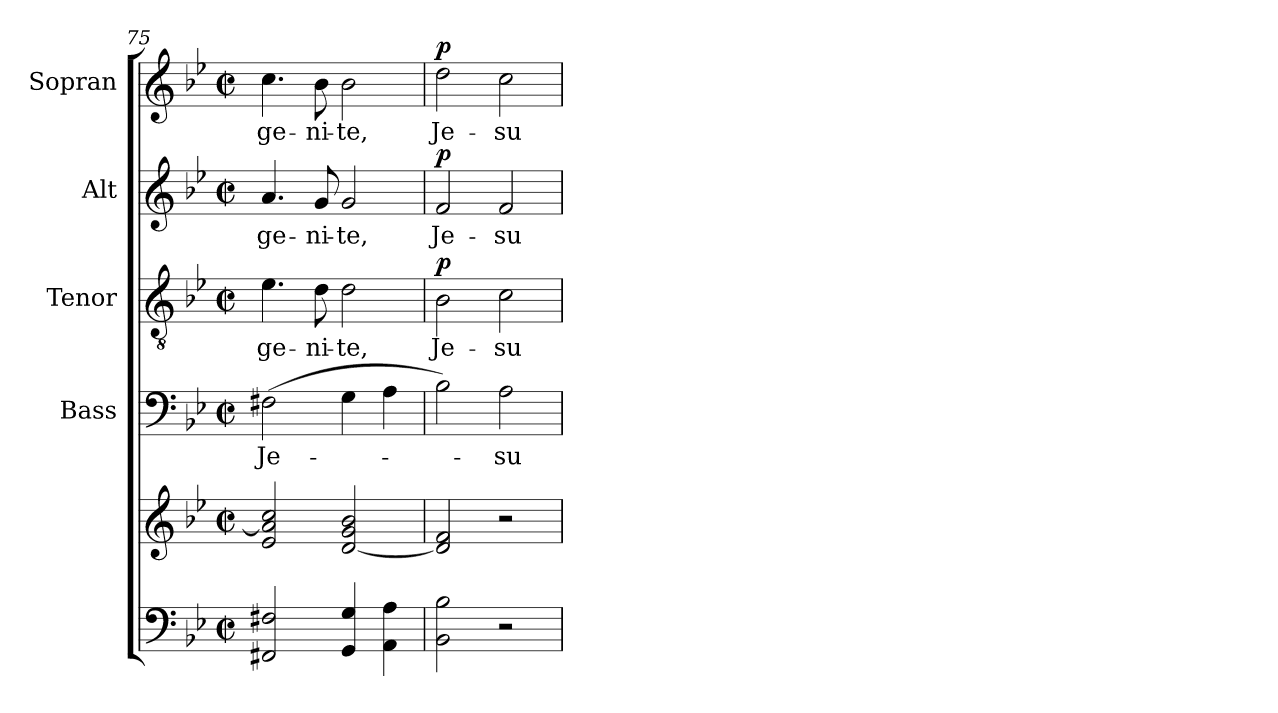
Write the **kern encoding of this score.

**kern	**kern	**kern	**text	**kern	**text	**dynam	**kern	**text	**dynam	**kern	**text	**dynam
*part5	*part5	*part4	*part4	*part3	*part3	*part3	*part2	*part2	*part2	*part1	*part1	*part1
*staff6	*staff5	*staff4	*staff4	*staff3	*staff3	*staff3	*staff2	*staff2	*staff2	*staff1	*staff1	*staff1
*	*	*I"Bass	*	*I"Tenor	*	*	*I"Alt	*	*	*I"Sopran	*	*
*	*	*I'B.	*	*I'T.	*	*	*I'A.	*	*	*I'S.	*	*
!!LO:LB:g=z
*clefF4	*clefG2	*clefF4	*	*clefGv2	*	*	*clefG2	*	*	*clefG2	*	*
*k[b-e-]	*k[b-e-]	*k[b-e-]	*	*k[b-e-]	*	*	*k[b-e-]	*	*	*k[b-e-]	*	*
*B-:	*B-:	*B-:	*	*B-:	*	*	*B-:	*	*	*B-:	*	*
*M2/2	*M2/2	*M2/2	*	*M2/2	*	*	*M2/2	*	*	*M2/2	*	*
*met(c|)	*met(c|)	*met(c|)	*	*met(c|)	*	*	*met(c|)	*	*	*met(c|)	*	*
=75	=75	=75	=75	=75	=75	=75	=75	=75	=75	=75	=75	=75
!	!	!	!LO:LY:b	!	!LO:LY:b	!	!	!LO:LY:b	!	!	!LO:LY:b	!
2FF#X/ 2F#X/	2e-/ 2a/] 2cc/	(>2F#X\	Je-	4.e-\	-ge-	.	4.a/	-ge-	.	4.cc\	-ge-	.
!	!	!	!	!	!LO:LY:b	!	!	!LO:LY:b	!	!	!LO:LY:b	!
.	.	.	.	8d\	-ni-	.	8g/	-ni-	.	8b-\	-ni-	.
!	!	!	!	!	!LO:LY:b	!	!	!LO:LY:b	!	!	!LO:LY:b	!
4GG/ 4G/	[2d/ 2g/ 2b-/	4G\	.	2d\	-te,	.	2g/	-te,	.	2b-\	-te,	.
4AA\ 4A\	.	4A\	.	.	.	.	.	.	.	.	.	.
=76	=76	=76	=76	=76	=76	=76	=76	=76	=76	=76	=76	=76
!	!	!	!	!	!LO:LY:b	!LO:DY:a	!	!LO:LY:b	!LO:DY:a	!	!LO:LY:b	!LO:DY:a
2BB-\ 2B-\	2d/] 2f/	2B-\)	.	2B-\	Je-	p	2f/	Je-	p	2dd\	Je-	p
!	!	!	!LO:LY:b	!	!LO:LY:b	!	!	!LO:LY:b	!	!	!LO:LY:b	!
2r	2r	2A\	-su	2c\	-su	.	2f/	-su	.	2cc\	-su	.
=	=	=	=	=	=	=	=	=	=	=	=	=
*-	*-	*-	*-	*-	*-	*-	*-	*-	*-	*-	*-	*-
